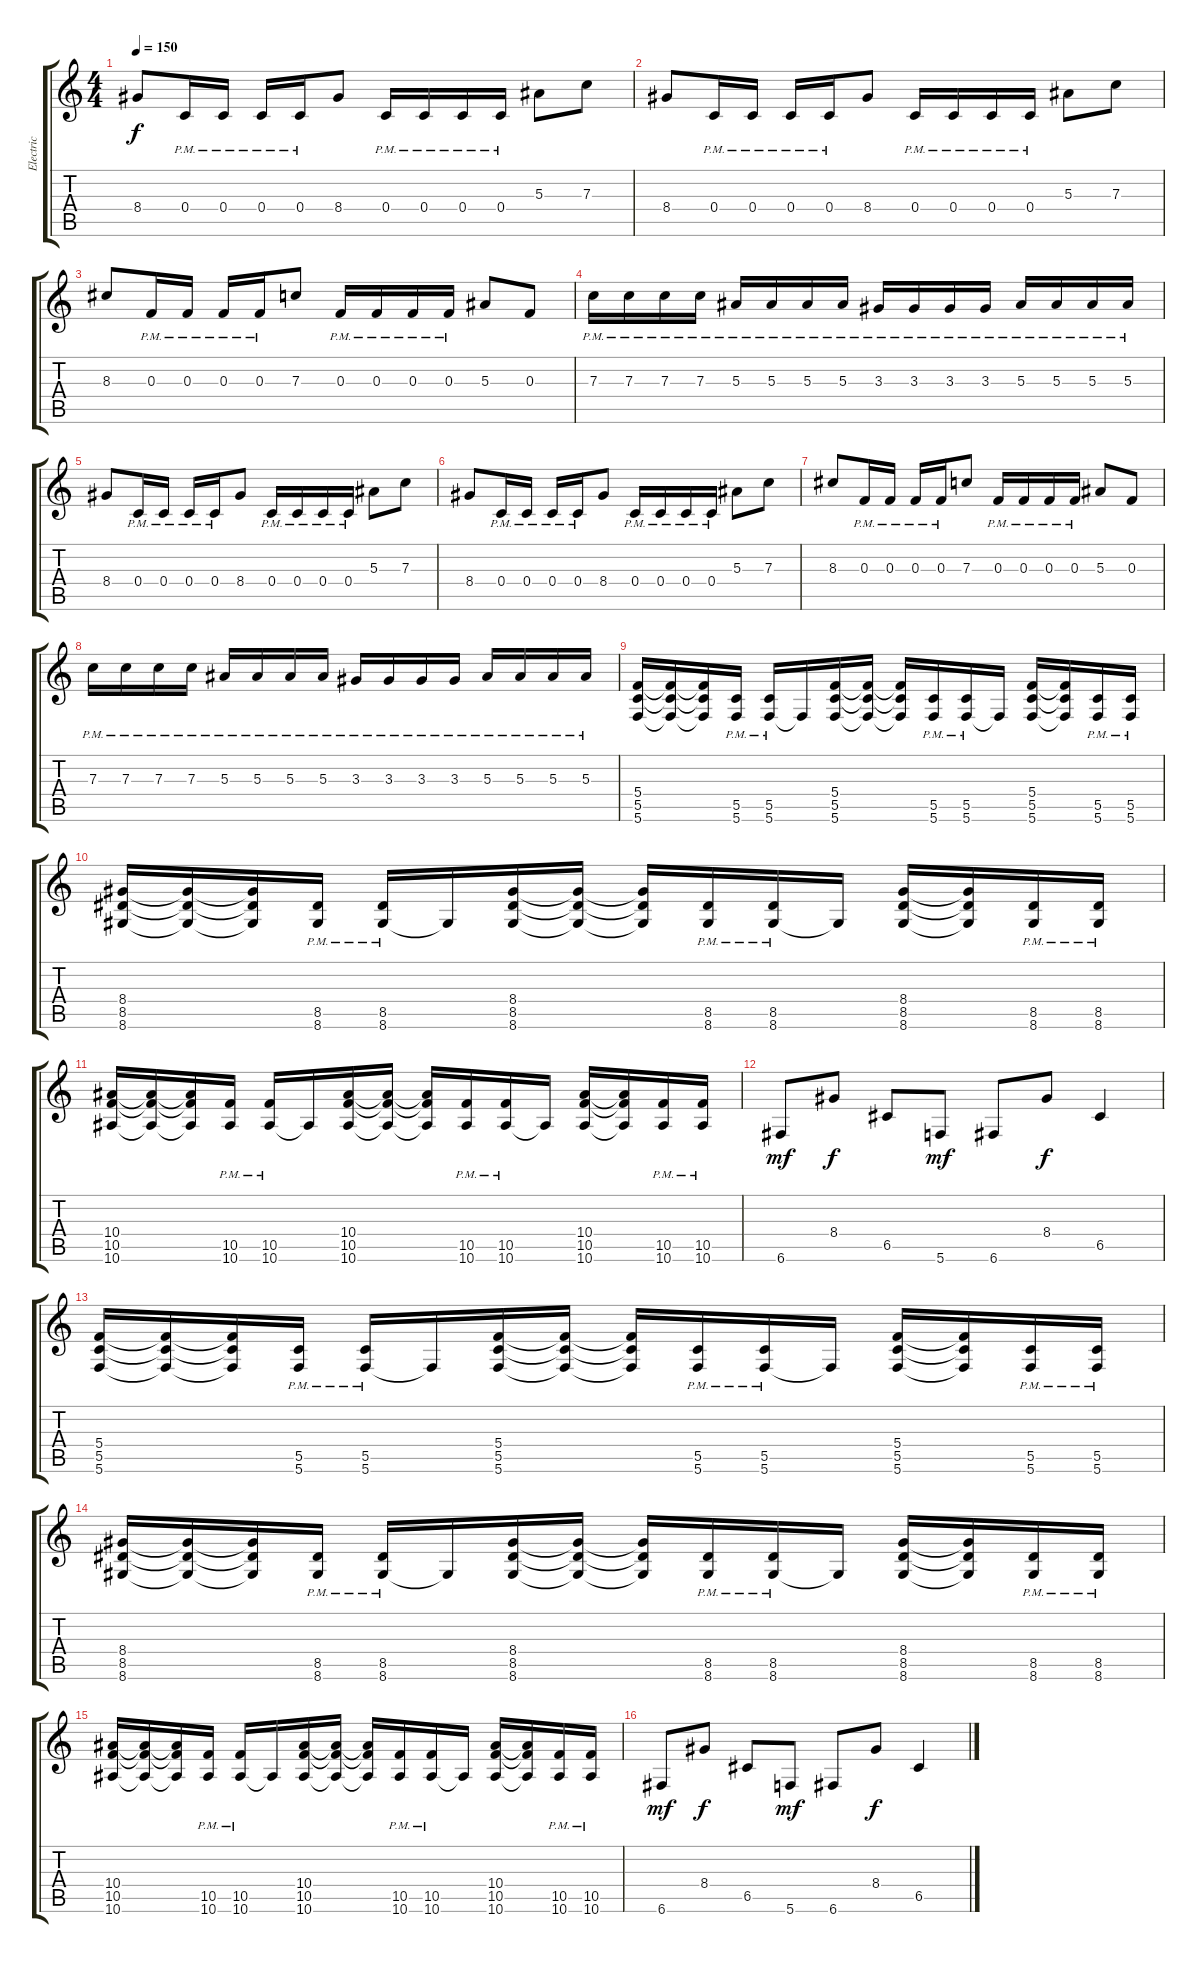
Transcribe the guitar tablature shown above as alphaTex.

\track ("Electric" "Electric") {instrument distortionguitar}
\staff {score tabs}
\tuning (D4 A3 F3 C3 G2 C2) {hide}
\ts (4 4)
\tempo 150
\clef g2
\ks c
8.4.8{dy f} 0.4{pm}.16 0.4{pm}.16 0.4{pm}.16 0.4{pm}.16 8.4.8 0.4{pm}.16 0.4{pm}.16 0.4{pm}.16 0.4{pm}.16 5.3.8 7.3.8 |
8.4.8 0.4{pm}.16 0.4{pm}.16 0.4{pm}.16 0.4{pm}.16 8.4.8 0.4{pm}.16 0.4{pm}.16 0.4{pm}.16 0.4{pm}.16 5.3.8 7.3.8 |
8.3.8 0.3{pm}.16 0.3{pm}.16 0.3{pm}.16 0.3{pm}.16 7.3.8 0.3{pm}.16 0.3{pm}.16 0.3{pm}.16 0.3{pm}.16 5.3.8 0.3.8 |
7.3{pm}.16 7.3{pm}.16 7.3{pm}.16 7.3{pm}.16 5.3{pm}.16 5.3{pm}.16 5.3{pm}.16 5.3{pm}.16 3.3{pm}.16 3.3{pm}.16 3.3{pm}.16 3.3{pm}.16 5.3{pm}.16 5.3{pm}.16 5.3{pm}.16 5.3{pm}.16 |
8.4.8 0.4{pm}.16 0.4{pm}.16 0.4{pm}.16 0.4{pm}.16 8.4.8 0.4{pm}.16 0.4{pm}.16 0.4{pm}.16 0.4{pm}.16 5.3.8 7.3.8 |
8.4.8 0.4{pm}.16 0.4{pm}.16 0.4{pm}.16 0.4{pm}.16 8.4.8 0.4{pm}.16 0.4{pm}.16 0.4{pm}.16 0.4{pm}.16 5.3.8 7.3.8 |
8.3.8 0.3{pm}.16 0.3{pm}.16 0.3{pm}.16 0.3{pm}.16 7.3.8 0.3{pm}.16 0.3{pm}.16 0.3{pm}.16 0.3{pm}.16 5.3.8 0.3.8 |
7.3{pm}.16 7.3{pm}.16 7.3{pm}.16 7.3{pm}.16 5.3{pm}.16 5.3{pm}.16 5.3{pm}.16 5.3{pm}.16 3.3{pm}.16 3.3{pm}.16 3.3{pm}.16 3.3{pm}.16 5.3{pm}.16 5.3{pm}.16 5.3{pm}.16 5.3{pm}.16 |
(5.4 5.5 5.6).16 (5.4{t} 5.5{t} 5.6{t}).16 (5.4{t} 5.5{t} 5.6{t}).16 (5.5{pm} 5.6{pm}).16 (5.5{pm} 5.6{pm}).16 5.6{t}.16 (5.4 5.5 5.6).16 (5.4{t} 5.5{t} 5.6{t}).16 (5.4{t} 5.5{t} 5.6{t}).16 (5.5{pm} 5.6{pm}).16 (5.5{pm} 5.6{pm}).16 5.6{t}.16 (5.4 5.5 5.6).16 (5.4{t} 5.5{t} 5.6{t}).16 (5.5{pm} 5.6{pm}).16 (5.5{pm} 5.6{pm}).16 |
(8.4 8.5 8.6).16 (8.4{t} 8.5{t} 8.6{t}).16 (8.4{t} 8.5{t} 8.6{t}).16 (8.5{pm} 8.6{pm}).16 (8.5{pm} 8.6{pm}).16 8.6{t}.16 (8.4 8.5 8.6).16 (8.4{t} 8.5{t} 8.6{t}).16 (8.4{t} 8.5{t} 8.6{t}).16 (8.5{pm} 8.6{pm}).16 (8.5{pm} 8.6{pm}).16 8.6{t}.16 (8.4 8.5 8.6).16 (8.4{t} 8.5{t} 8.6{t}).16 (8.5{pm} 8.6{pm}).16 (8.5{pm} 8.6{pm}).16 |
(10.4 10.5 10.6).16 (10.4{t} 10.5{t} 10.6{t}).16 (10.4{t} 10.5{t} 10.6{t}).16 (10.5{pm} 10.6{pm}).16 (10.5{pm} 10.6{pm}).16 10.6{t}.16 (10.4 10.5 10.6).16 (10.4{t} 10.5{t} 10.6{t}).16 (10.4{t} 10.5{t} 10.6{t}).16 (10.5{pm} 10.6{pm}).16 (10.5{pm} 10.6{pm}).16 10.6{t}.16 (10.4 10.5 10.6).16 (10.4{t} 10.5{t} 10.6{t}).16 (10.5{pm} 10.6{pm}).16 (10.5{pm} 10.6{pm}).16 |
6.6.8{dy mf} 8.4.8{dy f} 6.5.8 5.6.8{dy mf} 6.6.8 8.4.8{dy f} 6.5.4 |
(5.4 5.5 5.6).16 (5.4{t} 5.5{t} 5.6{t}).16 (5.4{t} 5.5{t} 5.6{t}).16 (5.5{pm} 5.6{pm}).16 (5.5{pm} 5.6{pm}).16 5.6{t}.16 (5.4 5.5 5.6).16 (5.4{t} 5.5{t} 5.6{t}).16 (5.4{t} 5.5{t} 5.6{t}).16 (5.5{pm} 5.6{pm}).16 (5.5{pm} 5.6{pm}).16 5.6{t}.16 (5.4 5.5 5.6).16 (5.4{t} 5.5{t} 5.6{t}).16 (5.5{pm} 5.6{pm}).16 (5.5{pm} 5.6{pm}).16 |
(8.4 8.5 8.6).16 (8.4{t} 8.5{t} 8.6{t}).16 (8.4{t} 8.5{t} 8.6{t}).16 (8.5{pm} 8.6{pm}).16 (8.5{pm} 8.6{pm}).16 8.6{t}.16 (8.4 8.5 8.6).16 (8.4{t} 8.5{t} 8.6{t}).16 (8.4{t} 8.5{t} 8.6{t}).16 (8.5{pm} 8.6{pm}).16 (8.5{pm} 8.6{pm}).16 8.6{t}.16 (8.4 8.5 8.6).16 (8.4{t} 8.5{t} 8.6{t}).16 (8.5{pm} 8.6{pm}).16 (8.5{pm} 8.6{pm}).16 |
(10.4 10.5 10.6).16 (10.4{t} 10.5{t} 10.6{t}).16 (10.4{t} 10.5{t} 10.6{t}).16 (10.5{pm} 10.6{pm}).16 (10.5{pm} 10.6{pm}).16 10.6{t}.16 (10.4 10.5 10.6).16 (10.4{t} 10.5{t} 10.6{t}).16 (10.4{t} 10.5{t} 10.6{t}).16 (10.5{pm} 10.6{pm}).16 (10.5{pm} 10.6{pm}).16 10.6{t}.16 (10.4 10.5 10.6).16 (10.4{t} 10.5{t} 10.6{t}).16 (10.5{pm} 10.6{pm}).16 (10.5{pm} 10.6{pm}).16 |
6.6.8{dy mf} 8.4.8{dy f} 6.5.8 5.6.8{dy mf} 6.6.8 8.4.8{dy f} 6.5.4
